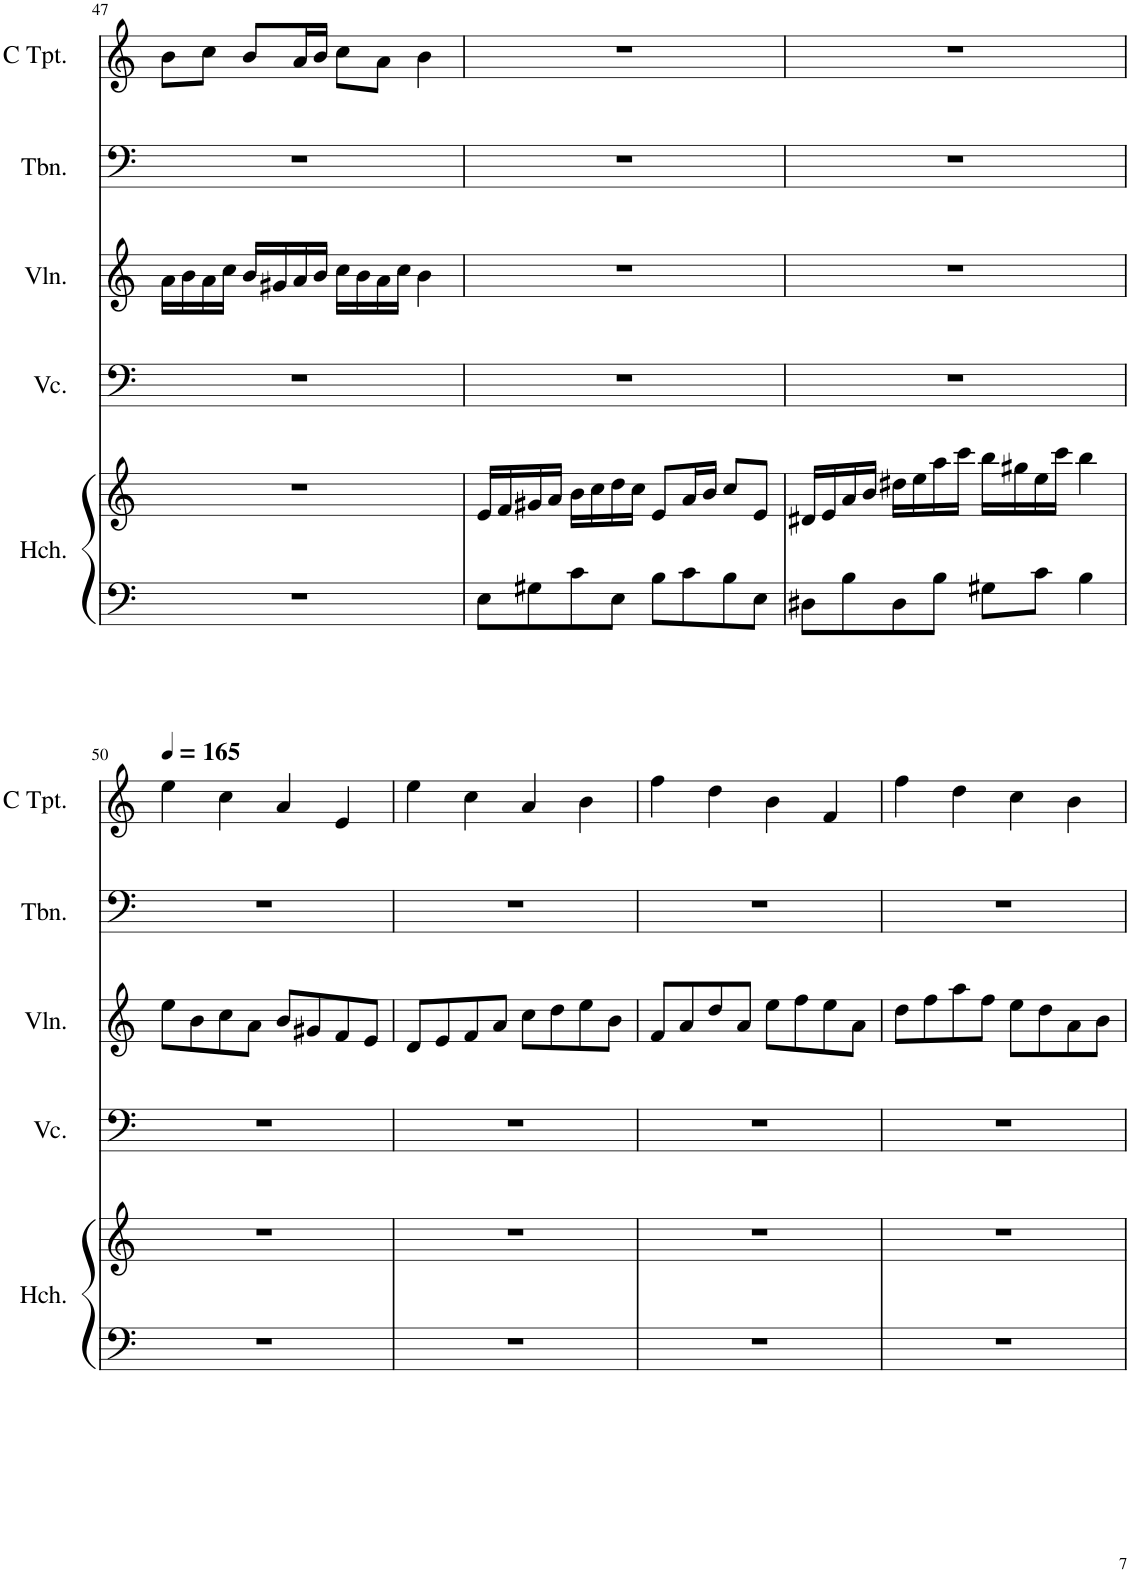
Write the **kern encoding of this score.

**kern	**kern	**kern	**kern	**kern	**kern
*part5	*part5	*part4	*part3	*part2	*part1
*staff6	*staff5	*staff4	*staff3	*staff2	*staff1
*I"拨弦琴	*	*I"大提琴	*I"小提琴	*I"长号	*I"C调小号
!!LO:PB:g=z
*clefF4	*clefG2	*clefF4	*clefG2	*clefF4	*clefG2
*	*	*	*	*	*Trd1c2
*k[]	*k[]	*k[]	*k[]	*k[]	*k[]
*M4/4	*M4/4	*M4/4	*M4/4	*M4/4	*M4/4
=47	=47	=47	=47	=47	=47
1r	1r	1r	16a\LL	1r	8b\L
.	.	.	16b\	.	.
.	.	.	16a\	.	8cc\J
.	.	.	16cc\JJ	.	.
.	.	.	16b/LL	.	8b/L
.	.	.	16g#X/	.	.
.	.	.	16a/	.	16a/L
.	.	.	16b/JJ	.	16b/JJ
.	.	.	16cc\LL	.	8cc\L
.	.	.	16b\	.	.
.	.	.	16a\	.	8a\J
.	.	.	16cc\JJ	.	.
.	.	.	4b\	.	4b\
=48	=48	=48	=48	=48	=48
8E\L	16e/LL	1r	1r	1r	1r
.	16f/	.	.	.	.
8G#X\	16g#X/	.	.	.	.
.	16a/JJ	.	.	.	.
8c\	16b\LL	.	.	.	.
.	16cc\	.	.	.	.
8E\J	16dd\	.	.	.	.
.	16cc\JJ	.	.	.	.
8B\L	8e/L	.	.	.	.
8c\	16a/L	.	.	.	.
.	16b/JJ	.	.	.	.
8B\	8cc/L	.	.	.	.
8E\J	8e/J	.	.	.	.
=49	=49	=49	=49	=49	=49
8D#X\L	16d#X/LL	1r	1r	1r	1r
.	16e/	.	.	.	.
8B\	16a/	.	.	.	.
.	16b/JJ	.	.	.	.
8D#\	16dd#X\LL	.	.	.	.
.	16ee\	.	.	.	.
8B\J	16aa\	.	.	.	.
.	16ccc\JJ	.	.	.	.
8G#X\L	16bb\LL	.	.	.	.
.	16gg#X\	.	.	.	.
8c\J	16ee\	.	.	.	.
.	16ccc\JJ	.	.	.	.
4B\	4bb\	.	.	.	.
!!LO:LB:g=z
=50	=50	=50	=50	=50	=50
*	*	*	*	*	*MM165
1r	1r	1r	8ee\L	1r	4ee\
.	.	.	8b\	.	.
.	.	.	8cc\	.	4cc\
.	.	.	8a\J	.	.
.	.	.	8b/L	.	4a/
.	.	.	8g#X/	.	.
.	.	.	8f/	.	4e/
.	.	.	8e/J	.	.
=51	=51	=51	=51	=51	=51
1r	1r	1r	8d/L	1r	4ee\
.	.	.	8e/	.	.
.	.	.	8f/	.	4cc\
.	.	.	8a/J	.	.
.	.	.	8cc\L	.	4a/
.	.	.	8dd\	.	.
.	.	.	8ee\	.	4b\
.	.	.	8b\J	.	.
=52	=52	=52	=52	=52	=52
1r	1r	1r	8f/L	1r	4ff\
.	.	.	8a/	.	.
.	.	.	8dd/	.	4dd\
.	.	.	8a/J	.	.
.	.	.	8ee\L	.	4b\
.	.	.	8ff\	.	.
.	.	.	8ee\	.	4f/
.	.	.	8a\J	.	.
=53	=53	=53	=53	=53	=53
1r	1r	1r	8dd\L	1r	4ff\
.	.	.	8ff\	.	.
.	.	.	8aa\	.	4dd\
.	.	.	8ff\J	.	.
.	.	.	8ee\L	.	4cc\
.	.	.	8dd\	.	.
.	.	.	8a\	.	4b\
.	.	.	8b\J	.	.
=	=	=	=	=	=
*-	*-	*-	*-	*-	*-
